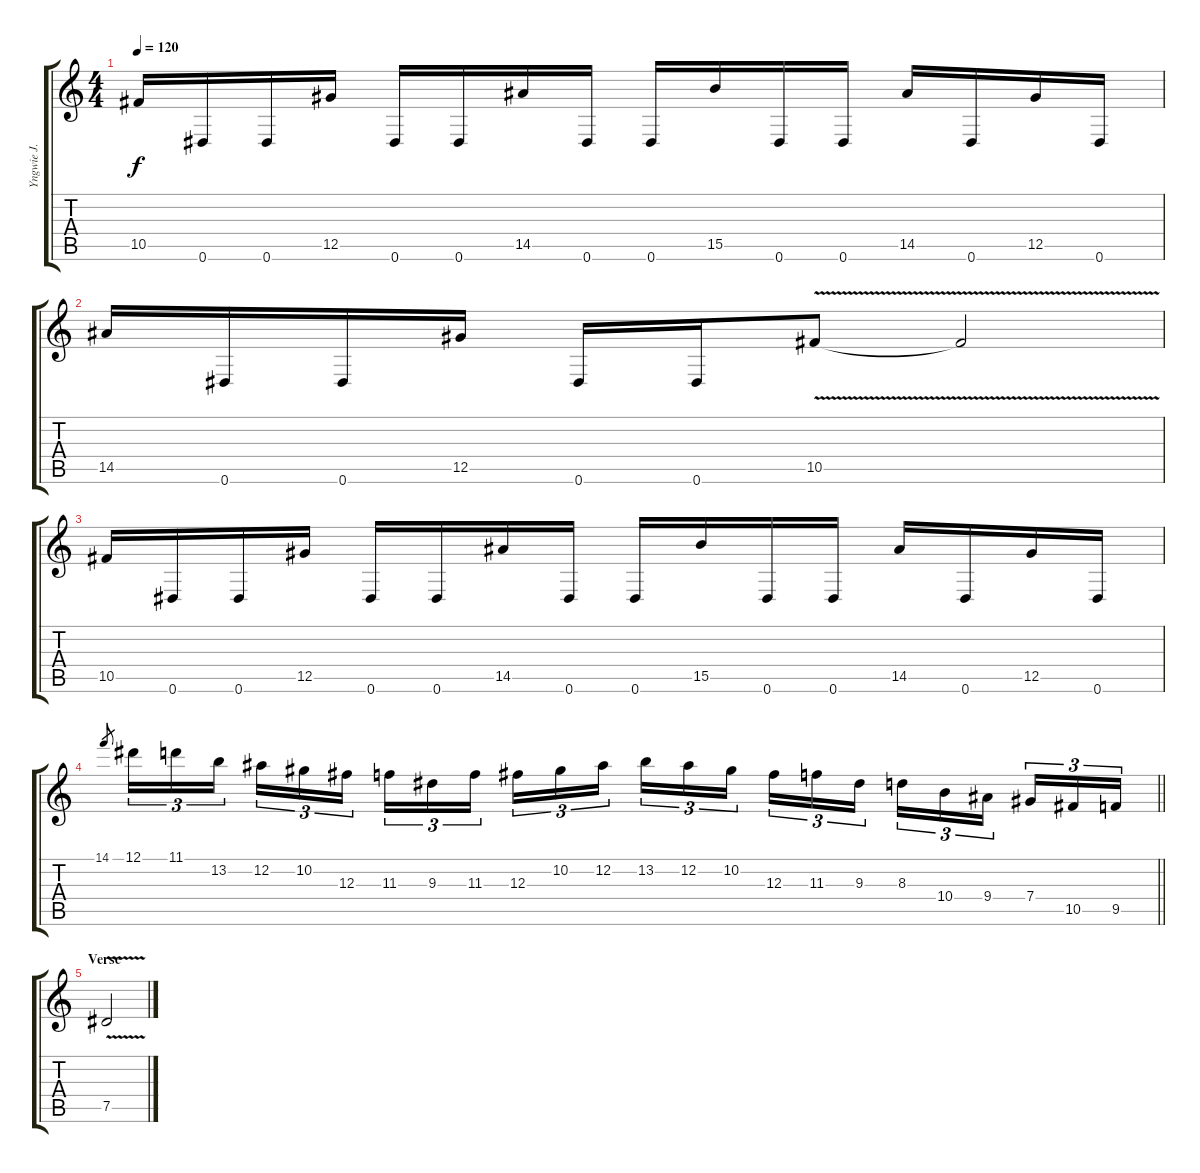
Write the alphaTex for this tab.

\track ("Yngwie J. Malmsteen" "Yngwie J. ") {instrument distortionguitar}
\staff {score tabs}
\tuning (Eb4 Bb3 Gb3 Db3 Ab2 Eb2) {hide}
\ts (4 4)
\tempo 120
\clef g2
\ks c
10.5.16{dy f} 0.6.16 0.6.16 12.5.16 0.6.16 0.6.16 14.5.16 0.6.16 0.6.16 15.5.16 0.6.16 0.6.16 14.5.16 0.6.16 12.5.16 0.6.16 |
14.5.16 0.6.16 0.6.16 12.5.16 0.6.16 0.6.16 10.5{v}.8 10.5{t}.2 |
10.5.16 0.6.16 0.6.16 12.5.16 0.6.16 0.6.16 14.5.16 0.6.16 0.6.16 15.5.16 0.6.16 0.6.16 14.5.16 0.6.16 12.5.16 0.6.16 |
\barLineRight lightlight
14.1.8{gr} 12.1.16{tu (3 2)} 11.1.16{tu (3 2)} 13.2.16{tu (3 2) beam splitsecondary} 12.2.16{tu (3 2)} 10.2.16{tu (3 2)} 12.3.16{tu (3 2)} 11.3.16{tu (3 2)} 9.3.16{tu (3 2)} 11.3.16{tu (3 2) beam splitsecondary} 12.3.16{tu (3 2)} 10.2.16{tu (3 2)} 12.2.16{tu (3 2)} 13.2.16{tu (3 2)} 12.2.16{tu (3 2)} 10.2.16{tu (3 2) beam splitsecondary} 12.3.16{tu (3 2)} 11.3.16{tu (3 2)} 9.3.16{tu (3 2)} 8.3.16{tu (3 2)} 10.4.16{tu (3 2)} 9.4.16{tu (3 2) beam splitsecondary} 7.4.16{tu (3 2)} 10.5.16{tu (3 2)} 9.5.16{tu (3 2)} |
\section ("" "Verse")
7.5{v}.2
